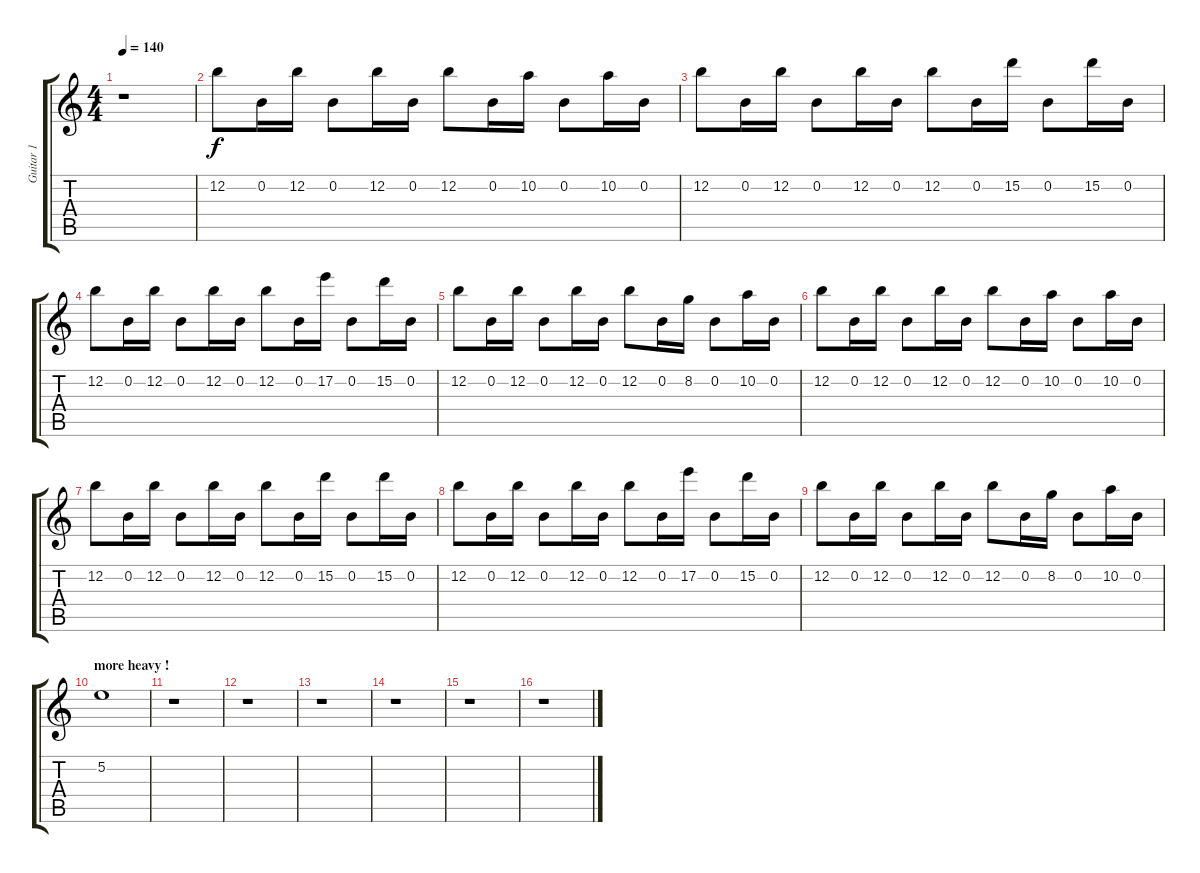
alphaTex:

\track ("Guitar 1" "Guitar 1") {instrument acousticguitarsteel}
\staff {score tabs}
\tuning (E4 B3 G3 D3 A2 E2) {hide}
\ts (4 4)
\tempo 140
\clef g2
\ks c
r.1{dy f} |
12.2.8{instrument distortionguitar} 0.2.16 12.2.16 0.2.8 12.2.16 0.2.16 12.2.8 0.2.16 10.2.16 0.2.8 10.2.16 0.2.16 |
12.2.8{instrument distortionguitar} 0.2.16 12.2.16 0.2.8 12.2.16 0.2.16 12.2.8 0.2.16 15.2.16 0.2.8 15.2.16 0.2.16 |
12.2.8{instrument distortionguitar} 0.2.16 12.2.16 0.2.8 12.2.16 0.2.16 12.2.8 0.2.16 17.2.16 0.2.8 15.2.16 0.2.16 |
12.2.8{instrument distortionguitar} 0.2.16 12.2.16 0.2.8 12.2.16 0.2.16 12.2.8 0.2.16 8.2.16 0.2.8 10.2.16 0.2.16 |
12.2.8{instrument distortionguitar} 0.2.16 12.2.16 0.2.8 12.2.16 0.2.16 12.2.8 0.2.16 10.2.16 0.2.8 10.2.16 0.2.16 |
12.2.8{instrument distortionguitar} 0.2.16 12.2.16 0.2.8 12.2.16 0.2.16 12.2.8 0.2.16 15.2.16 0.2.8 15.2.16 0.2.16 |
12.2.8{instrument distortionguitar} 0.2.16 12.2.16 0.2.8 12.2.16 0.2.16 12.2.8 0.2.16 17.2.16 0.2.8 15.2.16 0.2.16 |
12.2.8{instrument distortionguitar} 0.2.16 12.2.16 0.2.8 12.2.16 0.2.16 12.2.8 0.2.16 8.2.16 0.2.8 10.2.16 0.2.16 |
\section ("" "more heavy !")
5.2.1{volume 0} |
r.1 |
r.1 |
r.1 |
r.1 |
r.1 |
r.1
